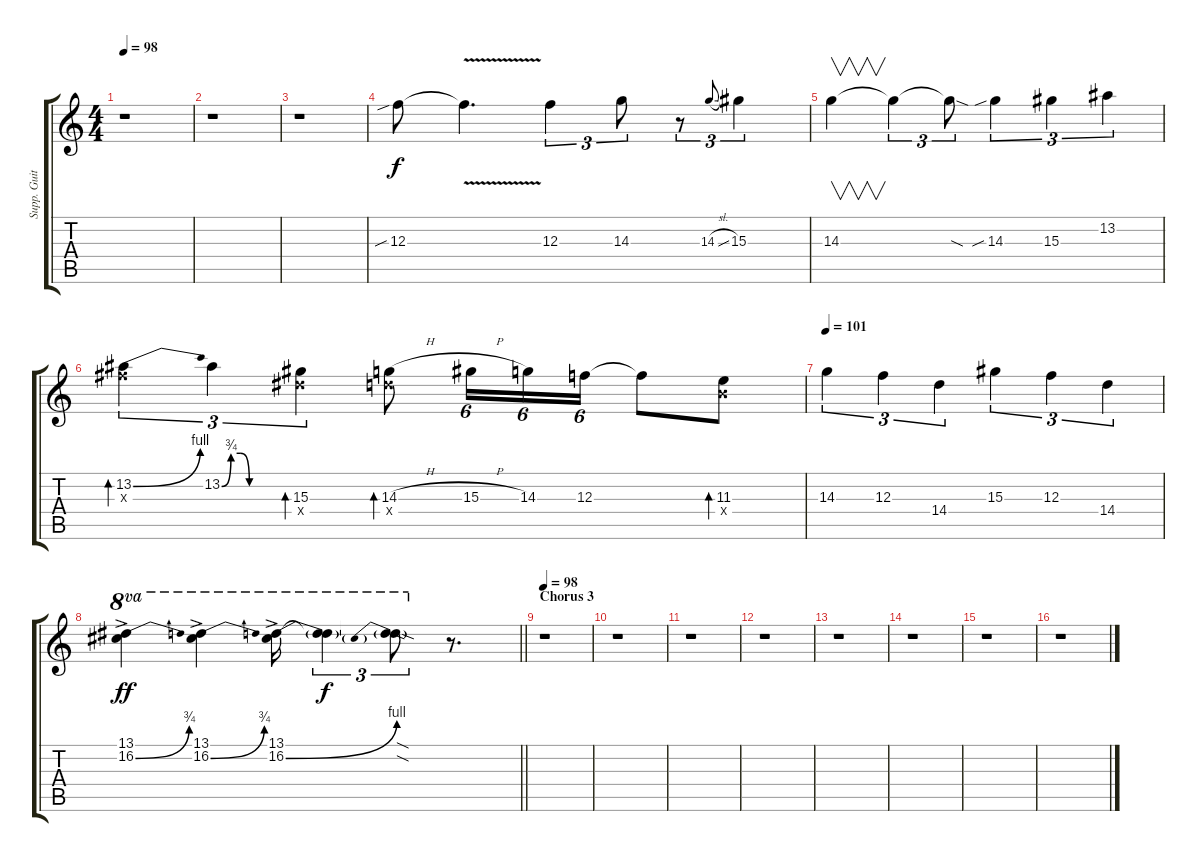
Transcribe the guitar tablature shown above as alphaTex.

\track ("Supp. Guitar" "Supp. Guit") {instrument overdrivenguitar}
\staff {score tabs}
\tuning (D4 A3 F3 C3 G2 D2) {hide}
\ts (4 4)
\tempo 98
\clef g2
\ks c
r.1{dy f} |
r.1 |
r.1 |
12.3{sib}.8{volume 16 instrument overdrivenguitar} 12.3{v t}.4{d} 12.3.4{tu (3 2)} 14.3.8{tu (3 2)} r.8{tu (3 2)} 14.3{sl}.8{gr onbeat} 15.3.4{tu (3 2)} |
14.3.4{v} 14.3{t}.4{tu (3 2)} 14.3{sod t}.8{tu (3 2)} 14.3{sib}.4{tu (3 2)} 15.3.4{tu (3 2)} 13.2.4{tu (3 2)} |
(13.2{be (bend 0 0 60 4)} 13.3{x}).4{tu (3 2) bd 120} 13.2{be (custom 0 0 10 3 20 3 30 0 60 0)}.4{tu (3 2)} (15.3 15.4{x}).4{tu (3 2) bd 120} (14.3{h} 14.4{x}).8{bd 120} 15.3{h}.16{tu (6 4)} 14.3.16{tu (6 4)} 12.3.16{tu (6 4)} 12.3{t}.8 (11.3 11.4{x}).8{bd 120} |
\tempo 101
14.3.4{tu (3 2)} 12.3.4{tu (3 2)} 14.4.4{tu (3 2)} 15.3.4{tu (3 2)} 12.3.4{tu (3 2)} 14.4.4{tu (3 2)} |
\barLineRight lightlight
(13.1{ac} 16.2{be (bend 0 0 60 3) ac}).4{ot 8va dy ff} (13.1{ac} 16.2{be (bend 0 0 60 3) ac}).4{ot 8va} (13.1{ac} 16.2{be (bend 0 0 60 4) ac}).16{ot 8va} (13.1{t} 16.2{t}).4{tu (3 2) ot 8va dy f} (13.1{sod t} 16.2{be (prebend 0 4 60 4) sod t}).8{tu (3 2) ot 8va} r.8{d} |
\section ("" "Chorus 3")
\tempo 98
r.1 |
r.1 |
r.1 |
r.1 |
r.1 |
r.1 |
r.1 |
r.1
